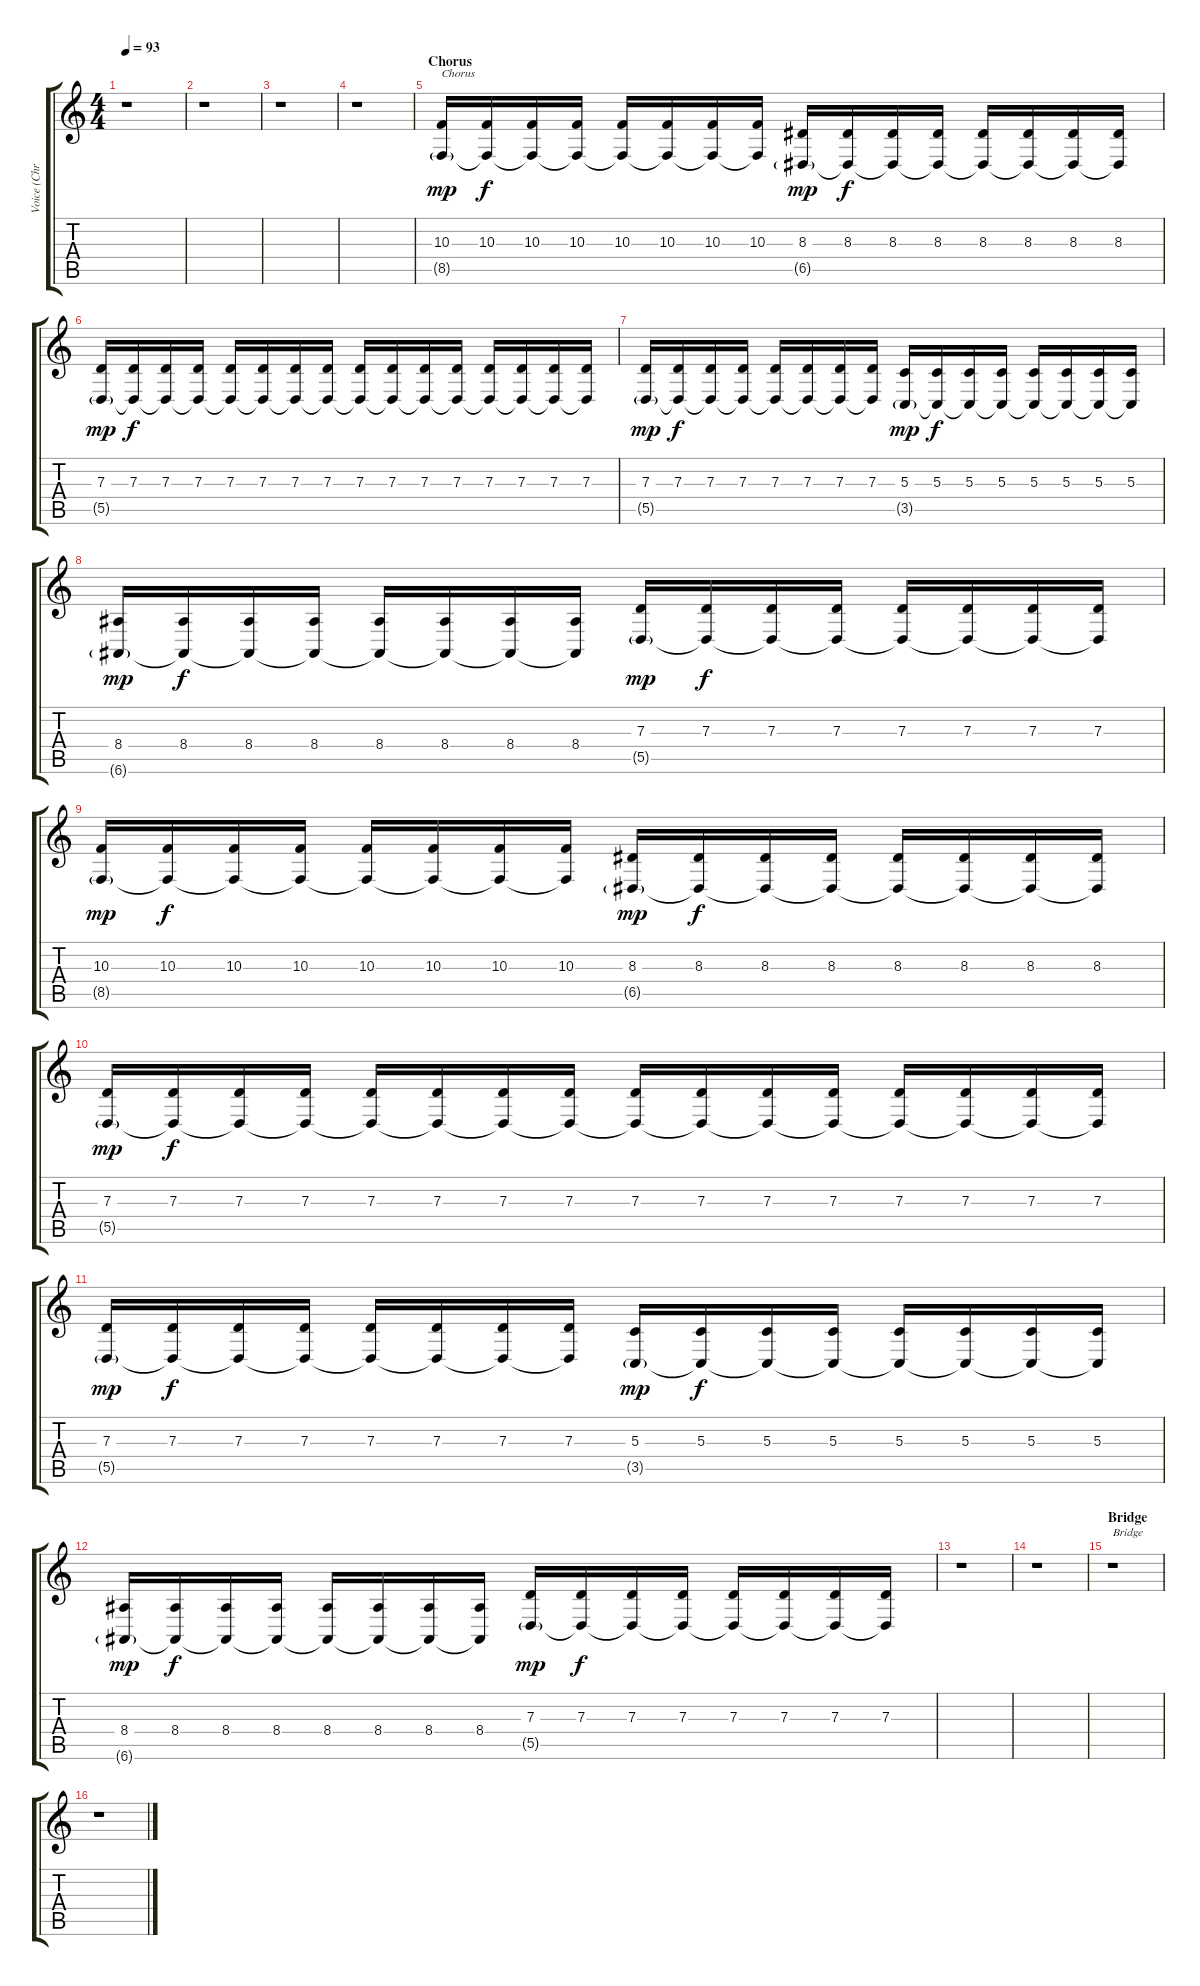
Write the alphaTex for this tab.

\track ("Voice (Chris Wolstenholme)" "Voice (Chr") {instrument lead8bassandlead}
\staff {score tabs}
\tuning (E4 B3 G3 D3 A2 E2) {hide}
\ts (4 4)
\tempo 93
\clef g2
\ks c
r.1{dy f} |
r.1 |
r.1 |
r.1 |
\section ("" "Chorus")
(10.3 8.5{g}).16{txt "Chorus" dy mp} (10.3 8.5{t}).16{dy f} (10.3 8.5{t}).16 (10.3 8.5{t}).16 (10.3 8.5{t}).16 (10.3 8.5{t}).16 (10.3 8.5{t}).16 (10.3 8.5{t}).16 (8.3 6.5{g}).16{dy mp} (8.3 6.5{t}).16{dy f} (8.3 6.5{t}).16 (8.3 6.5{t}).16 (8.3 6.5{t}).16 (8.3 6.5{t}).16 (8.3 6.5{t}).16 (8.3 6.5{t}).16 |
(7.3 5.5{g}).16{dy mp} (7.3 5.5{t}).16{dy f} (7.3 5.5{t}).16 (7.3 5.5{t}).16 (7.3 5.5{t}).16 (7.3 5.5{t}).16 (7.3 5.5{t}).16 (7.3 5.5{t}).16 (7.3 5.5{t}).16 (7.3 5.5{t}).16 (7.3 5.5{t}).16 (7.3 5.5{t}).16 (7.3 5.5{t}).16 (7.3 5.5{t}).16 (7.3 5.5{t}).16 (7.3 5.5{t}).16 |
(7.3 5.5{g}).16{dy mp} (7.3 5.5{t}).16{dy f} (7.3 5.5{t}).16 (7.3 5.5{t}).16 (7.3 5.5{t}).16 (7.3 5.5{t}).16 (7.3 5.5{t}).16 (7.3 5.5{t}).16 (5.3 3.5{g}).16{dy mp} (5.3 3.5{t}).16{dy f} (5.3 3.5{t}).16 (5.3 3.5{t}).16 (5.3 3.5{t}).16 (5.3 3.5{t}).16 (5.3 3.5{t}).16 (5.3 3.5{t}).16 |
(8.4 6.6{g}).16{dy mp} (8.4 6.6{t}).16{dy f} (8.4 6.6{t}).16 (8.4 6.6{t}).16 (8.4 6.6{t}).16 (8.4 6.6{t}).16 (8.4 6.6{t}).16 (8.4 6.6{t}).16 (7.3 5.5{g}).16{dy mp} (7.3 5.5{t}).16{dy f} (7.3 5.5{t}).16 (7.3 5.5{t}).16 (7.3 5.5{t}).16 (7.3 5.5{t}).16 (7.3 5.5{t}).16 (7.3 5.5{t}).16 |
(10.3 8.5{g}).16{dy mp} (10.3 8.5{t}).16{dy f} (10.3 8.5{t}).16 (10.3 8.5{t}).16 (10.3 8.5{t}).16 (10.3 8.5{t}).16 (10.3 8.5{t}).16 (10.3 8.5{t}).16 (8.3 6.5{g}).16{dy mp} (8.3 6.5{t}).16{dy f} (8.3 6.5{t}).16 (8.3 6.5{t}).16 (8.3 6.5{t}).16 (8.3 6.5{t}).16 (8.3 6.5{t}).16 (8.3 6.5{t}).16 |
(7.3 5.5{g}).16{dy mp} (7.3 5.5{t}).16{dy f} (7.3 5.5{t}).16 (7.3 5.5{t}).16 (7.3 5.5{t}).16 (7.3 5.5{t}).16 (7.3 5.5{t}).16 (7.3 5.5{t}).16 (7.3 5.5{t}).16 (7.3 5.5{t}).16 (7.3 5.5{t}).16 (7.3 5.5{t}).16 (7.3 5.5{t}).16 (7.3 5.5{t}).16 (7.3 5.5{t}).16 (7.3 5.5{t}).16 |
(7.3 5.5{g}).16{dy mp} (7.3 5.5{t}).16{dy f} (7.3 5.5{t}).16 (7.3 5.5{t}).16 (7.3 5.5{t}).16 (7.3 5.5{t}).16 (7.3 5.5{t}).16 (7.3 5.5{t}).16 (5.3 3.5{g}).16{dy mp} (5.3 3.5{t}).16{dy f} (5.3 3.5{t}).16 (5.3 3.5{t}).16 (5.3 3.5{t}).16 (5.3 3.5{t}).16 (5.3 3.5{t}).16 (5.3 3.5{t}).16 |
(8.4 6.6{g}).16{dy mp} (8.4 6.6{t}).16{dy f} (8.4 6.6{t}).16 (8.4 6.6{t}).16 (8.4 6.6{t}).16 (8.4 6.6{t}).16 (8.4 6.6{t}).16 (8.4 6.6{t}).16 (7.3 5.5{g}).16{dy mp} (7.3 5.5{t}).16{dy f} (7.3 5.5{t}).16 (7.3 5.5{t}).16 (7.3 5.5{t}).16 (7.3 5.5{t}).16 (7.3 5.5{t}).16 (7.3 5.5{t}).16 |
r.1 |
r.1 |
\section ("" "Bridge")
r.1{txt "Bridge"} |
r.1
